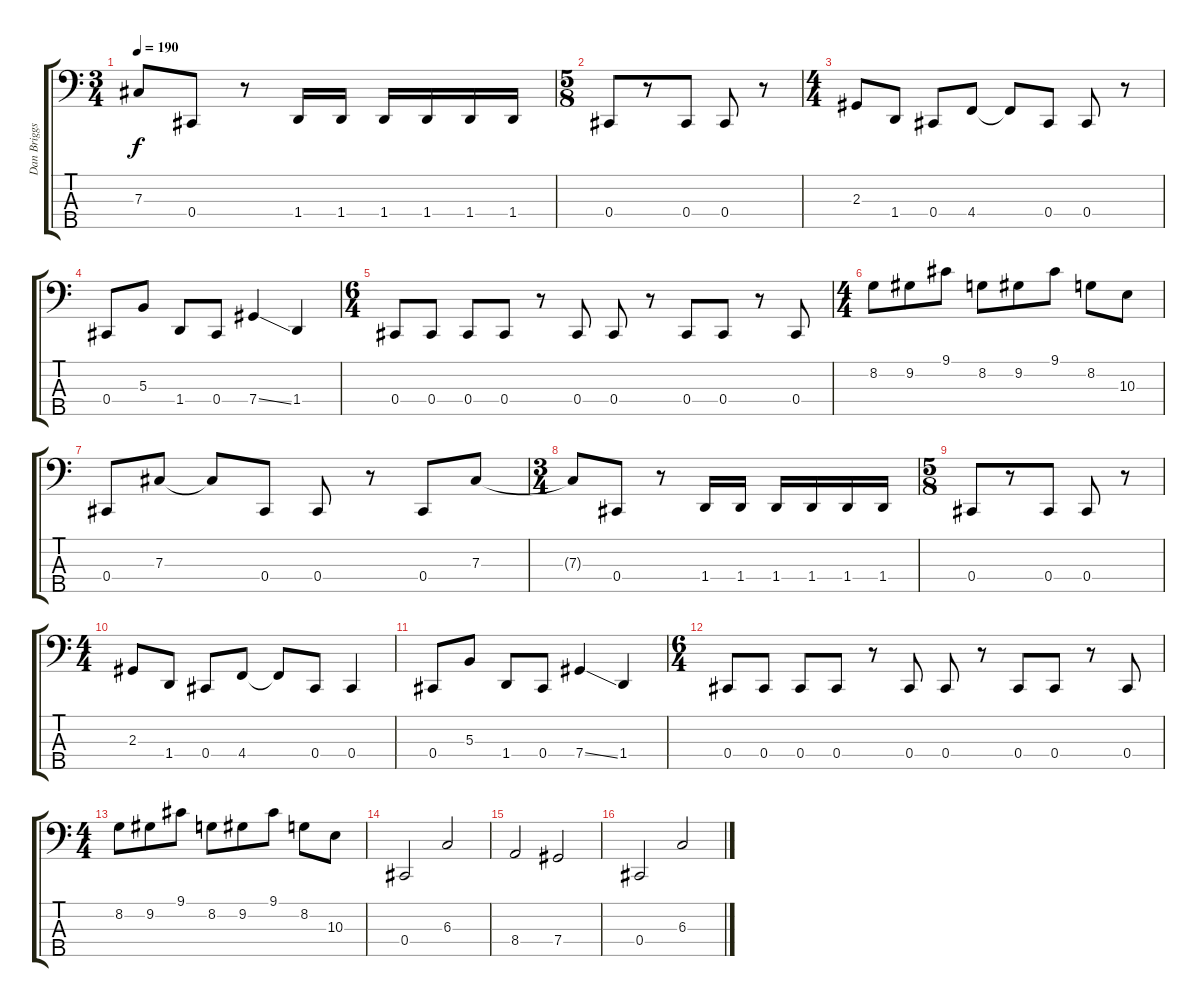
\track ("Dan Briggs" "Dan Briggs") {instrument electricbassfinger}
\staff {score tabs}
\tuning (E2 B1 Gb1 Db1 Ab0) {hide}
\ts (3 4)
\tempo 190
\clef f4
\ks c
7.3{t}.8{dy f} 0.4.8 r.8 1.4.16 1.4.16 1.4.16 1.4.16 1.4.16 1.4.16 |
\ts (5 8)
0.4.8 r.8 0.4.8 0.4.8 r.8 |
\ts (4 4)
2.3.8 1.4.8 0.4.8 4.4.8 4.4{t}.8 0.4.8 0.4.8 r.8 |
0.4.8 5.3.8 1.4.8 0.4.8 7.4{ss}.4 1.4.4 |
\ts (6 4)
0.4.8 0.4.8 0.4.8 0.4.8 r.8 0.4.8 0.4.8 r.8 0.4.8 0.4.8 r.8 0.4.8 |
\ts (4 4)
8.2.8 9.2.8{beam merge} 9.1.8{beam split} 8.2.8{beam merge} 9.2.8 9.1.8 8.2.8 10.3.8 |
0.4.8 7.3.8 7.3{t}.8 0.4.8 0.4.8 r.8 0.4.8 7.3.8 |
\ts (3 4)
7.3{t}.8 0.4.8 r.8 1.4.16 1.4.16 1.4.16 1.4.16 1.4.16 1.4.16 |
\ts (5 8)
0.4.8 r.8 0.4.8 0.4.8 r.8 |
\ts (4 4)
2.3.8 1.4.8 0.4.8 4.4.8 4.4{t}.8 0.4.8 0.4.4 |
0.4.8 5.3.8 1.4.8 0.4.8 7.4{ss}.4 1.4.4 |
\ts (6 4)
0.4.8 0.4.8 0.4.8 0.4.8 r.8 0.4.8 0.4.8 r.8 0.4.8 0.4.8 r.8 0.4.8 |
\ts (4 4)
8.2.8 9.2.8{beam merge} 9.1.8{beam split} 8.2.8{beam merge} 9.2.8 9.1.8 8.2.8 10.3.8 |
0.4.2 6.3.2 |
8.4.2 7.4.2 |
0.4.2 6.3.2
